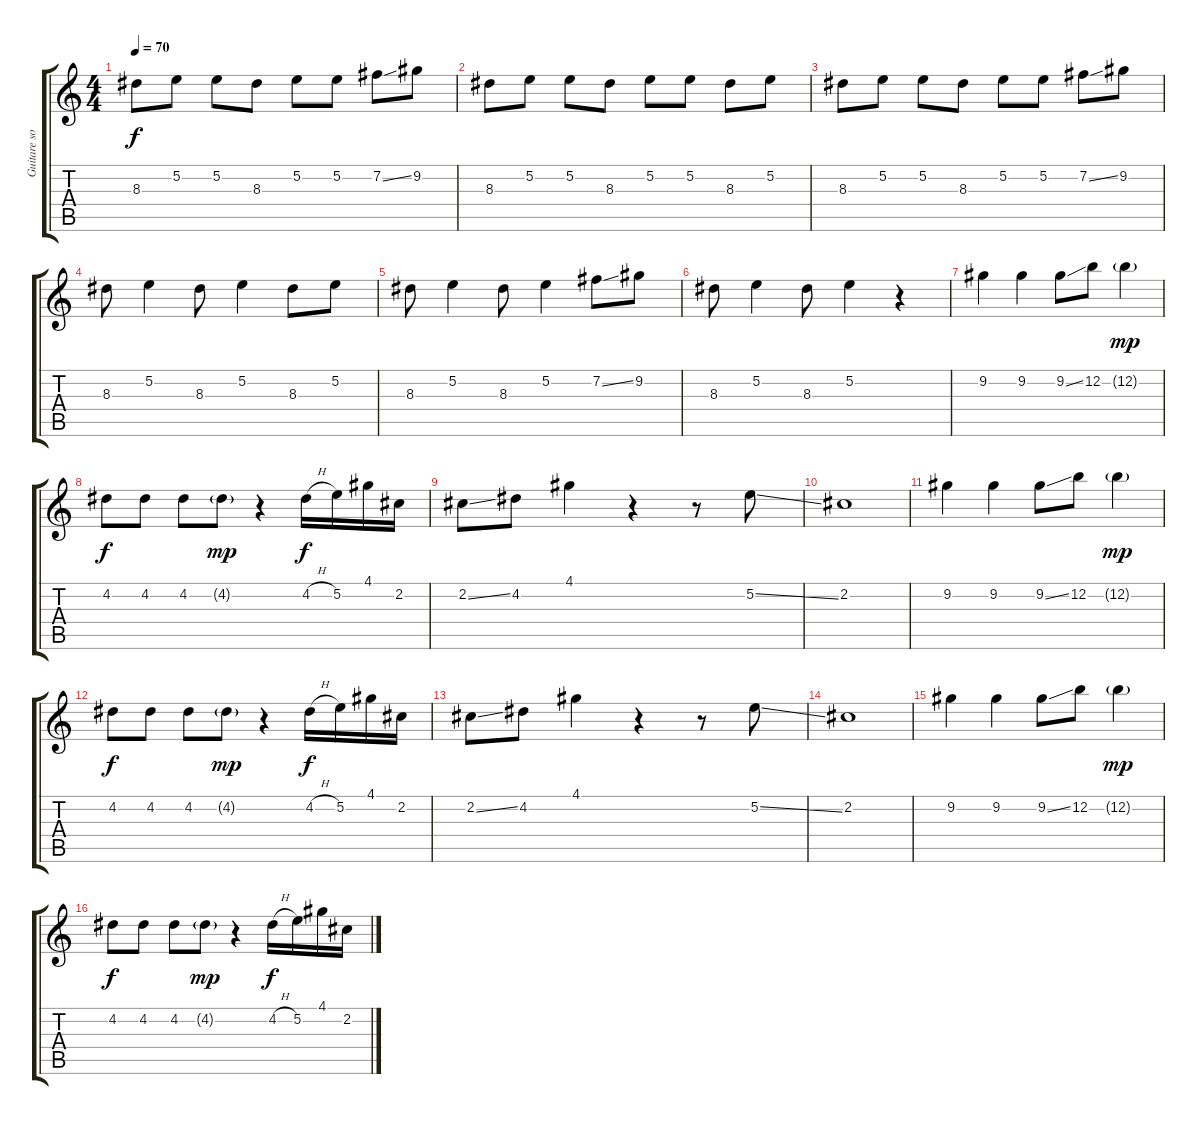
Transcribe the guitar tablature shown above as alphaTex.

\track ("Guitare solo" "Guitare so") {instrument overdrivenguitar}
\staff {score tabs}
\tuning (E4 B3 G3 D3 A2 E2) {hide}
\ts (4 4)
\tempo 70
\clef g2
\ks c
8.3.8{dy f} 5.2.8 5.2.8 8.3.8 5.2.8 5.2.8 7.2{ss}.8 9.2.8 |
8.3.8 5.2.8 5.2.8 8.3.8 5.2.8 5.2.8 8.3.8 5.2.8 |
8.3.8 5.2.8 5.2.8 8.3.8 5.2.8 5.2.8 7.2{ss}.8 9.2.8 |
8.3.8 5.2.4 8.3.8 5.2.4 8.3.8 5.2.8 |
8.3.8 5.2.4 8.3.8 5.2.4 7.2{ss}.8 9.2.8 |
8.3.8 5.2.4 8.3.8 5.2.4 r.4 |
9.2.4 9.2.4 9.2{ss}.8 12.2.8 12.2{g}.4{dy mp} |
4.2.8{dy f} 4.2.8 4.2.8 4.2{g}.8{dy mp} r.4 4.2{h}.16{dy f} 5.2.16 4.1.16 2.2.16 |
2.2{ss}.8 4.2.8 4.1.4 r.4 r.8 5.2{ss}.8 |
2.2.1 |
9.2.4 9.2.4 9.2{ss}.8 12.2.8 12.2{g}.4{dy mp} |
4.2.8{dy f} 4.2.8 4.2.8 4.2{g}.8{dy mp} r.4 4.2{h}.16{dy f} 5.2.16 4.1.16 2.2.16 |
2.2{ss}.8 4.2.8 4.1.4 r.4 r.8 5.2{ss}.8 |
2.2.1 |
9.2.4 9.2.4 9.2{ss}.8 12.2.8 12.2{g}.4{dy mp} |
4.2.8{dy f} 4.2.8 4.2.8 4.2{g}.8{dy mp} r.4 4.2{h}.16{dy f} 5.2.16 4.1.16 2.2.16
